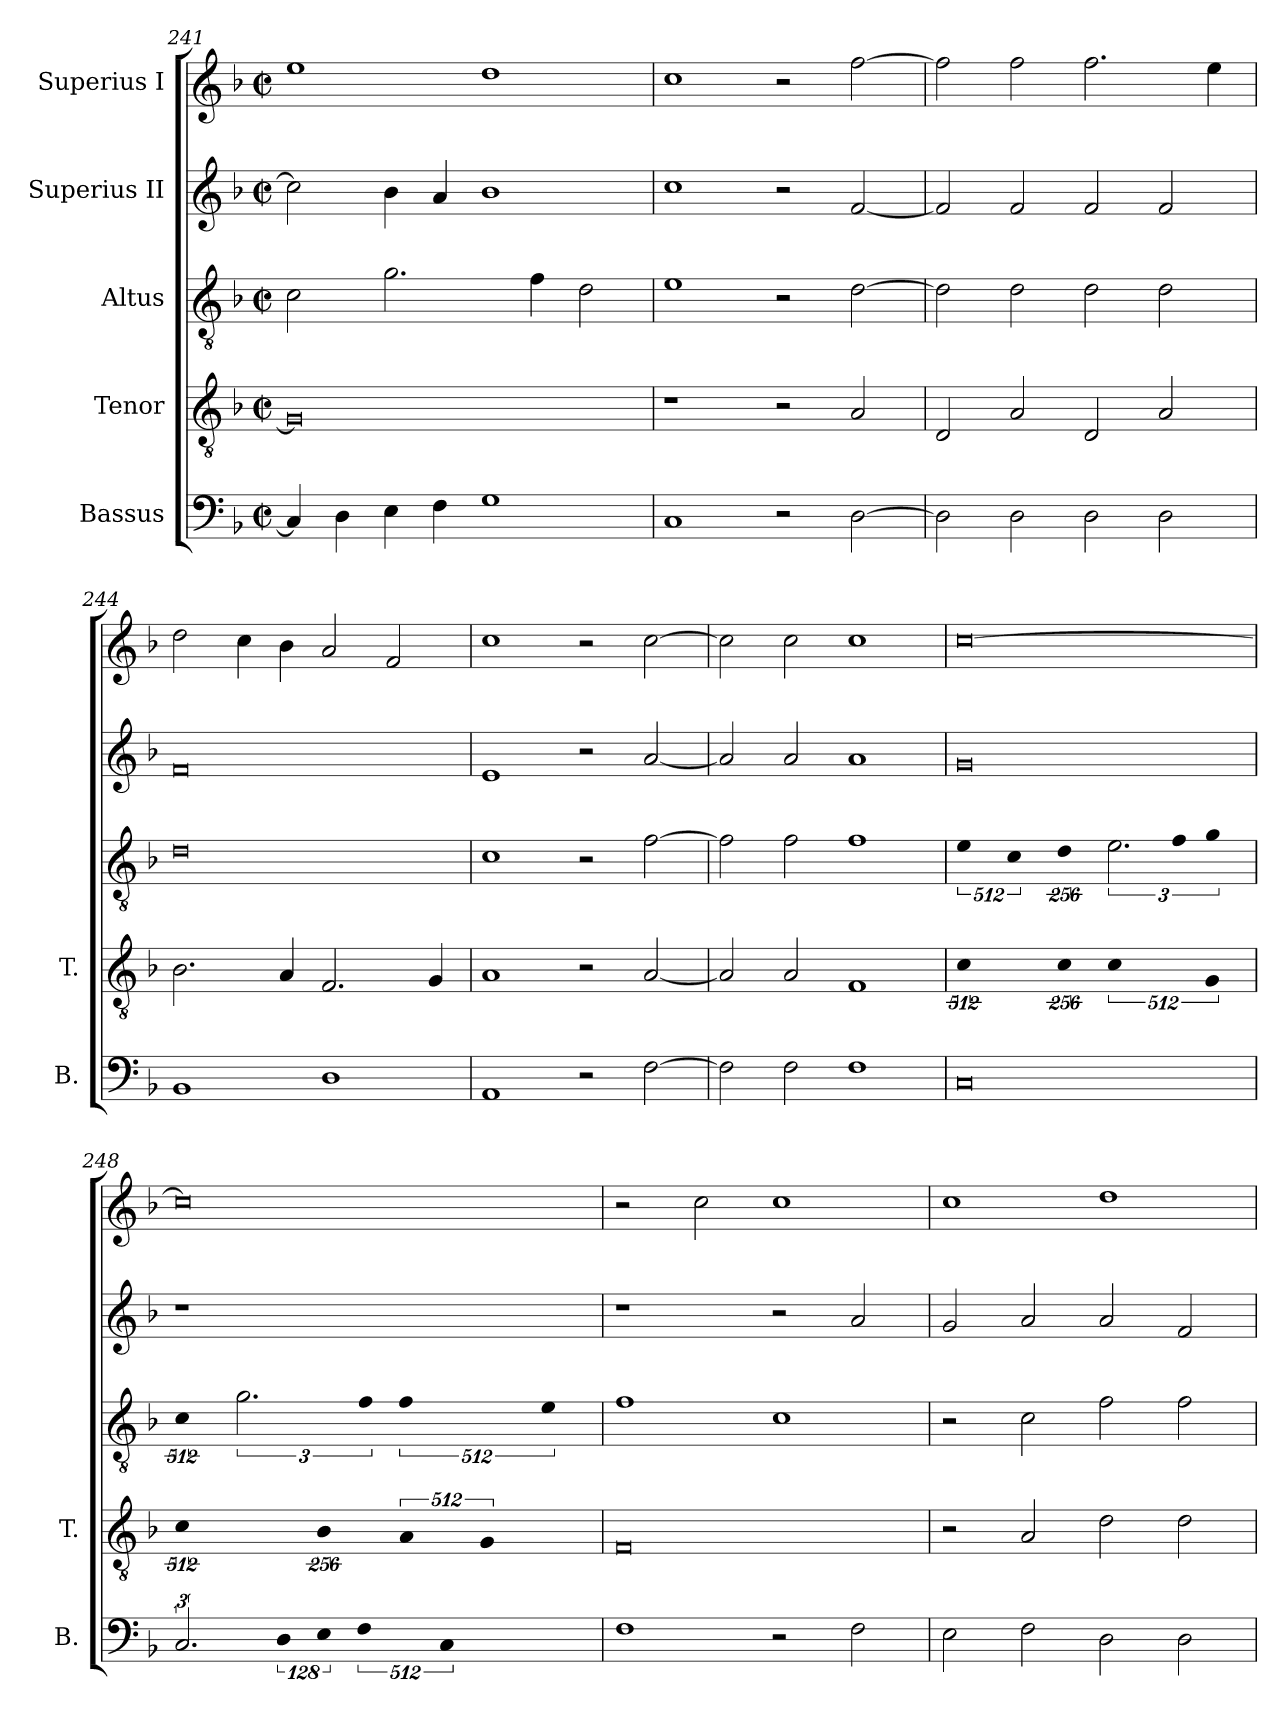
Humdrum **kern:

**kern	**kern	**kern	**kern	**kern
*part5	*part4	*part3	*part2	*part1
*staff5	*staff4	*staff3	*staff2	*staff1
*I"Bassus	*I"Tenor	*I"Altus	*I"Superius II	*I"Superius I
*I'B.	*I'T.	*	*	*
!!LO:LB:g=z
*clefF4	*clefGv2	*clefGv2	*clefG2	*clefG2
*	*ITrd7c12	*ITrd7c12	*	*
*k[b-]	*k[b-]	*k[b-]	*k[b-]	*k[b-]
*F:	*F:	*F:	*F:	*F:
*M2/2	*M2/2	*M2/2	*M2/2	*M2/2
*met(c|)	*met(c|)	*met(c|)	*met(c|)	*met(c|)
=241	=241	=241	=241	=241
4Ci/]	0GGi]	2Ci\	2cci\]	1eei
4Di\	.	.	.	.
4Ei\	.	2.Gi\	4b-i\	.
4Fi\	.	.	4ai/	.
1Gi	.	.	1b-i	1ddi
.	.	4Fi\	.	.
.	.	2Di\	.	.
=242	=242	=242	=242	=242
1Ci	1r	1Ei	1cci	1cci
2r	2r	2r	2r	2r
[>2Di\	2AAi/	[>2Di\	[<2fi/	[>2ffi\
=243	=243	=243	=243	=243
2Di\]	2DDi/	2Di\]	2fi/]	2ffi\]
2Di\	2AAi/	2Di\	2fi/	2ffi\
2Di\	2DDi/	2Di\	2fi/	2.ffi\
2Di\	2AAi/	2Di\	2fi/	.
.	.	.	.	4eei\
=244	=244	=244	=244	=244
1BB-i	2.BB-i\	0Di	0fi	2ddi\
.	.	.	.	4cci\
.	4AAi/	.	.	4b-i\
1Di	2.FFi/	.	.	2ai/
.	.	.	.	2fi/
.	4GGi/	.	.	.
=245	=245	=245	=245	=245
1AAi	1AAi	1Ci	1ei	1cci
2r	2r	2r	2r	2r
[>2Fi\	[<2AAi/	[>2Fi\	[<2ai/	[>2cci\
!!LO:PB:g=z
=246	=246	=246	=246	=246
2Fi\]	2AAi/]	2Fi\]	2ai/]	2cci\]
2Fi\	2AAi/	2Fi\	2ai/	2cci\
1Fi	1FFi	1Fi	1ai	1cci
=247	=247	=247	=247	=247
!	!LO:N:vis=1	!LO:N:vis=2	!	!
0Ci	512%341Ci	1024%341Ei\	0gi	[>0cci
!	!	!LO:N:vis=2	!	!
.	.	1024%341Ci\	.	.
!	!LO:N:vis=2	!LO:N:vis=2	!	!
.	512%171Ci\	512%171Di\	.	.
!	!LO:N:vis=1	!	!	!
.	512%341Ci	3.Ei\	.	.
!	!	!LO:N:vis=4	!	!
.	.	512%85Fi\	.	.
!	!LO:N:vis=2	!LO:N:vis=2	!	!
.	512%171GGi/	512%171Gi\	.	.
=248	=248	=248	=248	=248
!	!LO:N:vis=1	!LO:N:vis=2	!LO:N:vis=1	!
3.Ci/	512%341Ci	1024%341Ci\	1r	0cci]
.	.	3.Gi\	.	.
!LO:N:vis=4	!	!	!	!
512%85Di\	.	.	.	.
!LO:N:vis=2	!LO:N:vis=2	!	!	!
512%171Ei\	512%171BB-i\	.	.	.
!	!	!LO:N:vis=4	!	!
.	.	1024%171Fi\	.	.
!LO:N:vis=2	!LO:N:vis=2	!LO:N:vis=1	!	!
1024%341Fi\	1024%341AAi/	512%341Fi	1ryy	.
!LO:N:vis=1	!LO:N:vis=1	!	!	!
1024%683Ci	1024%683GGi	.	.	.
!	!	!LO:N:vis=2	!	!
.	.	512%171Ei\	.	.
=249	=249	=249	=249	=249
1Fi	0FFi	1Fi	1r	2r
.	.	.	.	2cci\
2r	.	1Ci	2r	1cci
2Fi\	.	.	2ai/	.
=250	=250	=250	=250	=250
2Ei\	2r	2r	2gi/	1cci
2Fi\	2AAi/	2Ci\	2ai/	.
2Di\	2Di\	2Fi\	2ai/	1ddi
2Di\	2Di\	2Fi\	2fi/	.
=	=	=	=	=
*-	*-	*-	*-	*-
